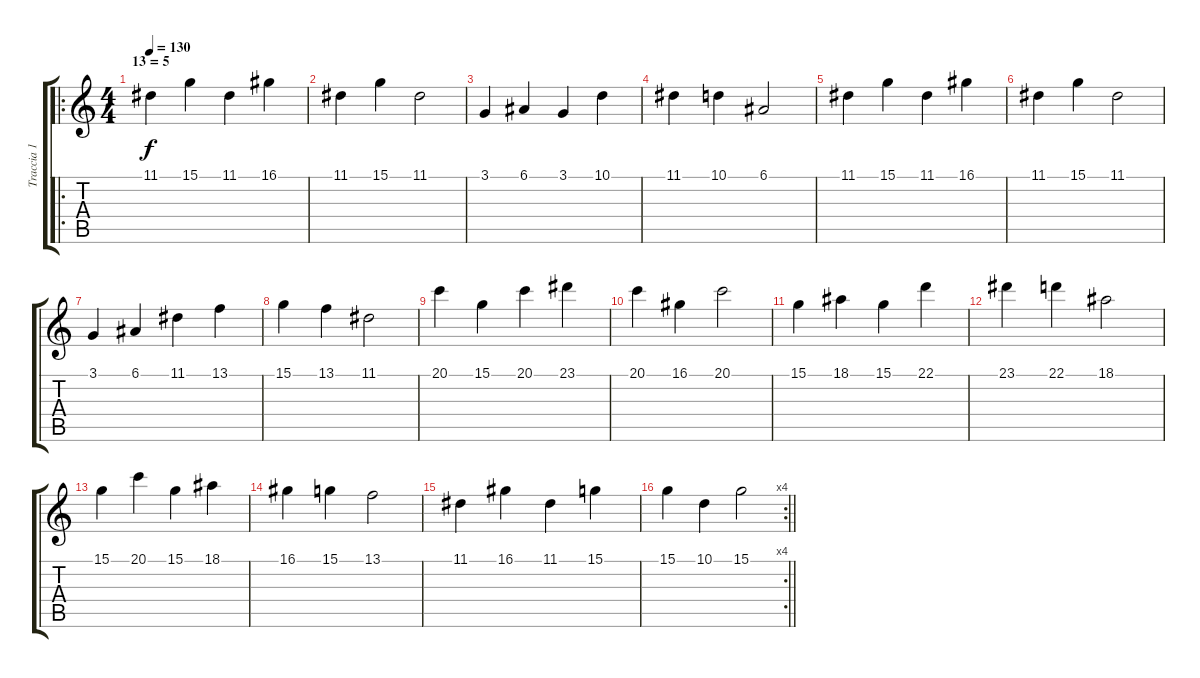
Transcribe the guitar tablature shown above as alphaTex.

\track ("Traccia 1" "Traccia 1") {instrument acousticgrandpiano}
\staff {score tabs}
\tuning (E4 B3 G3 D3 A2 E2) {hide}
\ro
\ts (4 4)
\section ("" "13 = 5")
\tempo 130
\clef g2
\ks c
11.1.4{dy f} 15.1.4 11.1.4 16.1.4 |
11.1.4 15.1.4 11.1.2 |
3.1.4 6.1.4 3.1.4 10.1.4 |
11.1.4 10.1.4 6.1.2 |
11.1.4 15.1.4 11.1.4 16.1.4 |
11.1.4 15.1.4 11.1.2 |
3.1.4 6.1.4 11.1.4 13.1.4 |
15.1.4 13.1.4 11.1.2 |
20.1.4 15.1.4 20.1.4 23.1.4 |
20.1.4 16.1.4 20.1.2 |
15.1.4 18.1.4 15.1.4 22.1.4 |
23.1.4 22.1.4 18.1.2 |
15.1.4 20.1.4 15.1.4 18.1.4 |
16.1.4 15.1.4 13.1.2 |
11.1.4 16.1.4 11.1.4 15.1.4 |
\rc 4
\barLineRight lightlight
15.1.4 10.1.4 15.1.2
